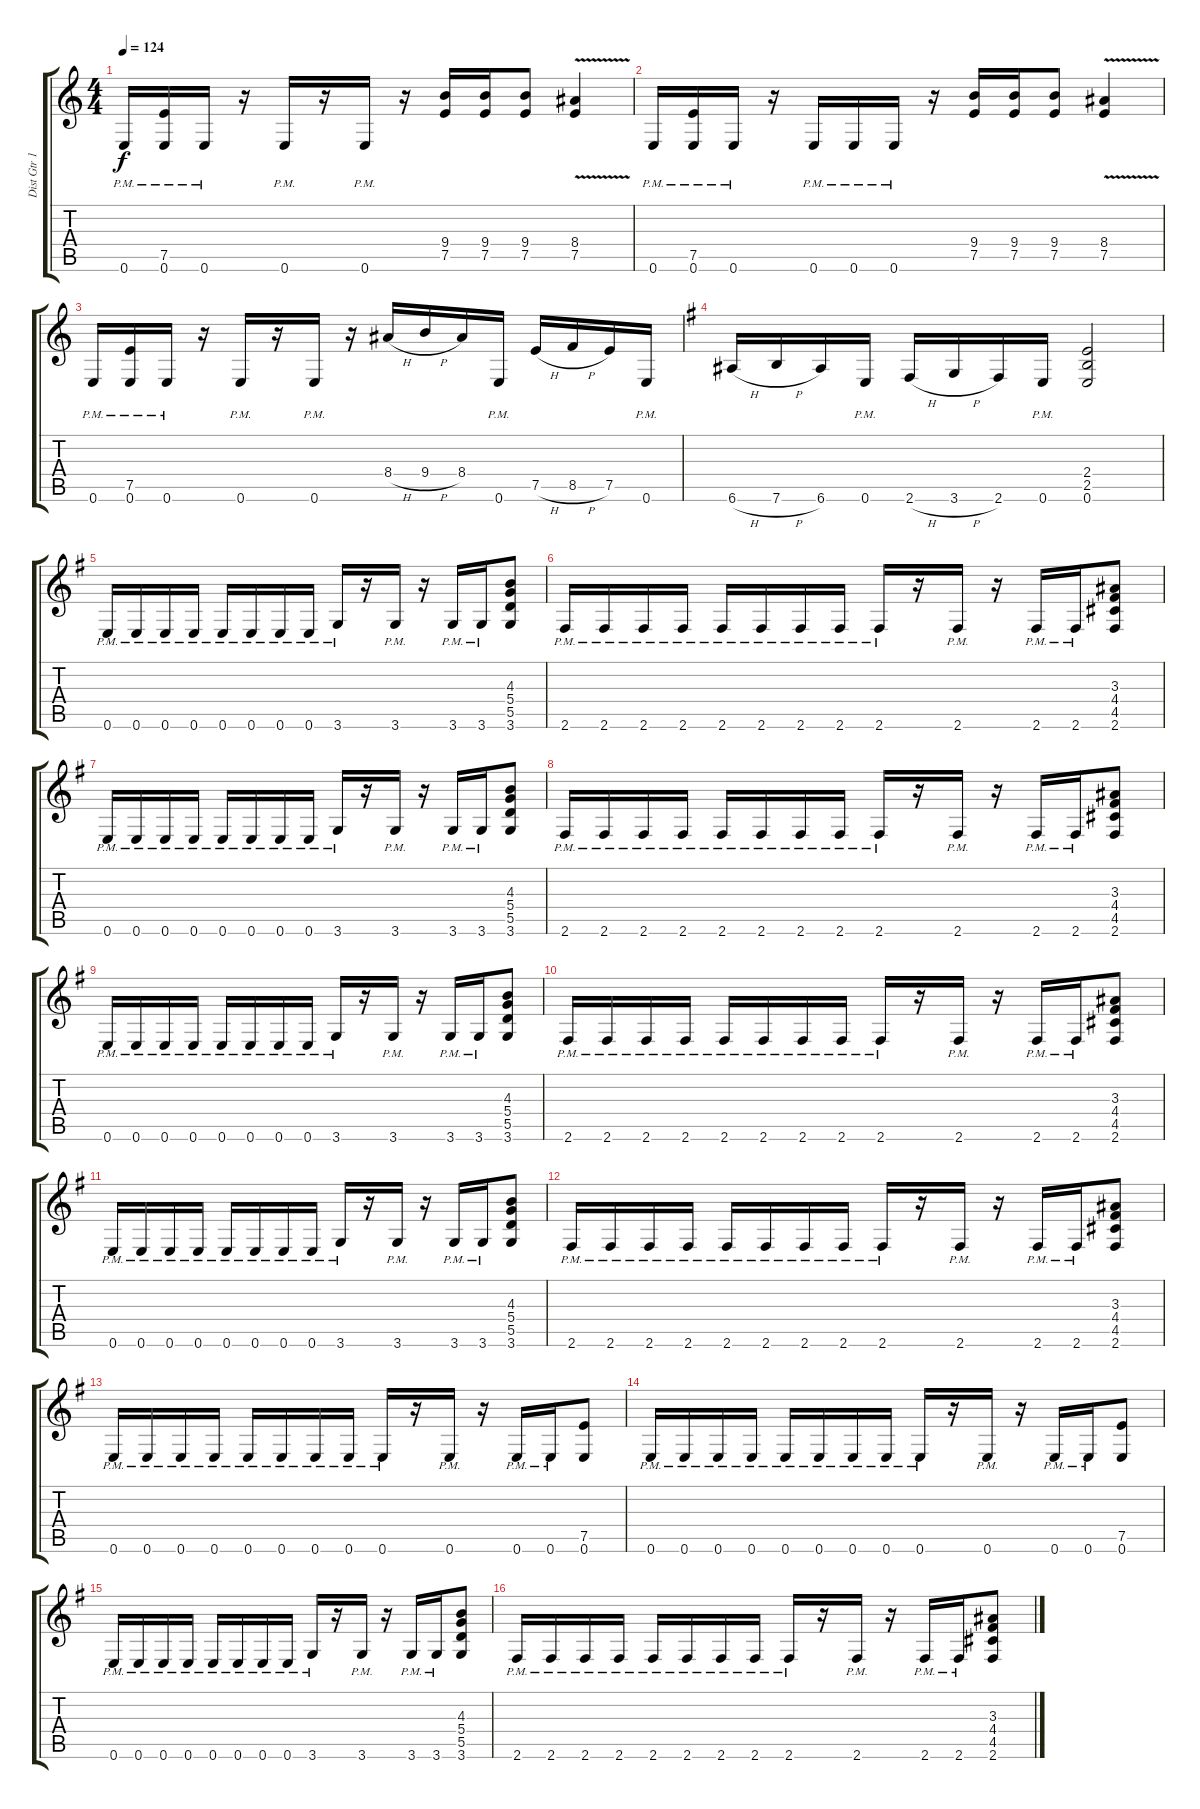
\track ("Dist Gtr 1" "Dist Gtr 1") {instrument distortionguitar}
\staff {score tabs}
\tuning (E4 B3 G3 D3 A2 E2) {hide}
\ts (4 4)
\tempo 124
\clef g2
\ks c
0.6{pm}.16{dy f} (7.5{pm} 0.6{pm}).16 0.6{pm}.16 r.16 0.6{pm}.16 r.16 0.6{pm}.16 r.16 (9.4 7.5).16 (9.4 7.5).16 (9.4 7.5).8 (8.4{v} 7.5).4 |
0.6{pm}.16 (7.5{pm} 0.6{pm}).16 0.6{pm}.16 r.16 0.6{pm}.16 0.6{pm}.16 0.6{pm}.16 r.16 (9.4 7.5).16 (9.4 7.5).16 (9.4 7.5).8 (8.4{v} 7.5).4 |
0.6{pm}.16 (7.5{pm} 0.6{pm}).16 0.6{pm}.16 r.16 0.6{pm}.16 r.16 0.6{pm}.16 r.16 8.4{h}.16 9.4{h}.16 8.4.16 0.6{pm}.16 7.5{h}.16 8.5{h}.16 7.5.16 0.6{pm}.16 |
\ks g
6.6{h}.16 7.6{h}.16 6.6.16 0.6{pm}.16 2.6{h}.16 3.6{h}.16 2.6.16 0.6{pm}.16 (2.4 2.5 0.6).2 |
0.6{pm}.16 0.6{pm}.16 0.6{pm}.16 0.6{pm}.16 0.6{pm}.16 0.6{pm}.16 0.6{pm}.16 0.6{pm}.16 3.6{pm}.16 r.16 3.6{pm}.16 r.16 3.6{pm}.16 3.6{pm}.16 (4.3 5.4 5.5 3.6).8 |
2.6{pm}.16 2.6{pm}.16 2.6{pm}.16 2.6{pm}.16 2.6{pm}.16 2.6{pm}.16 2.6{pm}.16 2.6{pm}.16 2.6{pm}.16 r.16 2.6{pm}.16 r.16 2.6{pm}.16 2.6{pm}.16 (3.3 4.4 4.5 2.6).8 |
0.6{pm}.16 0.6{pm}.16 0.6{pm}.16 0.6{pm}.16 0.6{pm}.16 0.6{pm}.16 0.6{pm}.16 0.6{pm}.16 3.6{pm}.16 r.16 3.6{pm}.16 r.16 3.6{pm}.16 3.6{pm}.16 (4.3 5.4 5.5 3.6).8 |
2.6{pm}.16 2.6{pm}.16 2.6{pm}.16 2.6{pm}.16 2.6{pm}.16 2.6{pm}.16 2.6{pm}.16 2.6{pm}.16 2.6{pm}.16 r.16 2.6{pm}.16 r.16 2.6{pm}.16 2.6{pm}.16 (3.3 4.4 4.5 2.6).8 |
0.6{pm}.16 0.6{pm}.16 0.6{pm}.16 0.6{pm}.16 0.6{pm}.16 0.6{pm}.16 0.6{pm}.16 0.6{pm}.16 3.6{pm}.16 r.16 3.6{pm}.16 r.16 3.6{pm}.16 3.6{pm}.16 (4.3 5.4 5.5 3.6).8 |
2.6{pm}.16 2.6{pm}.16 2.6{pm}.16 2.6{pm}.16 2.6{pm}.16 2.6{pm}.16 2.6{pm}.16 2.6{pm}.16 2.6{pm}.16 r.16 2.6{pm}.16 r.16 2.6{pm}.16 2.6{pm}.16 (3.3 4.4 4.5 2.6).8 |
0.6{pm}.16 0.6{pm}.16 0.6{pm}.16 0.6{pm}.16 0.6{pm}.16 0.6{pm}.16 0.6{pm}.16 0.6{pm}.16 3.6{pm}.16 r.16 3.6{pm}.16 r.16 3.6{pm}.16 3.6{pm}.16 (4.3 5.4 5.5 3.6).8 |
2.6{pm}.16 2.6{pm}.16 2.6{pm}.16 2.6{pm}.16 2.6{pm}.16 2.6{pm}.16 2.6{pm}.16 2.6{pm}.16 2.6{pm}.16 r.16 2.6{pm}.16 r.16 2.6{pm}.16 2.6{pm}.16 (3.3 4.4 4.5 2.6).8 |
0.6{pm}.16 0.6{pm}.16 0.6{pm}.16 0.6{pm}.16 0.6{pm}.16 0.6{pm}.16 0.6{pm}.16 0.6{pm}.16 0.6{pm}.16 r.16 0.6{pm}.16 r.16 0.6{pm}.16 0.6{pm}.16 (7.5 0.6).8 |
0.6{pm}.16 0.6{pm}.16 0.6{pm}.16 0.6{pm}.16 0.6{pm}.16 0.6{pm}.16 0.6{pm}.16 0.6{pm}.16 0.6{pm}.16 r.16 0.6{pm}.16 r.16 0.6{pm}.16 0.6{pm}.16 (7.5 0.6).8 |
0.6{pm}.16 0.6{pm}.16 0.6{pm}.16 0.6{pm}.16 0.6{pm}.16 0.6{pm}.16 0.6{pm}.16 0.6{pm}.16 3.6{pm}.16 r.16 3.6{pm}.16 r.16 3.6{pm}.16 3.6{pm}.16 (4.3 5.4 5.5 3.6).8 |
2.6{pm}.16 2.6{pm}.16 2.6{pm}.16 2.6{pm}.16 2.6{pm}.16 2.6{pm}.16 2.6{pm}.16 2.6{pm}.16 2.6{pm}.16 r.16 2.6{pm}.16 r.16 2.6{pm}.16 2.6{pm}.16 (3.3 4.4 4.5 2.6).8
